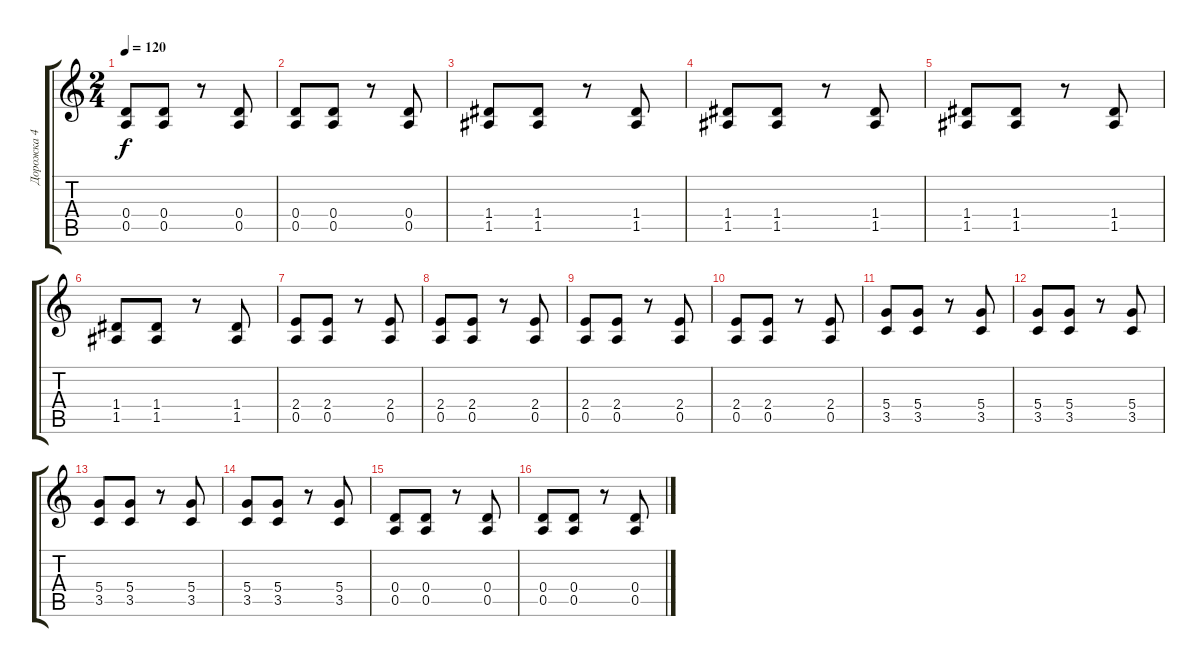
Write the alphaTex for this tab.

\track ("Дорожка 4" "Дорожка 4") {instrument distortionguitar}
\staff {score tabs}
\tuning (E4 B3 G3 D3 A2 D2) {hide}
\ts (2 4)
\tempo 120
\clef g2
\ks c
(0.4 0.5).8{dy f} (0.4 0.5).8 r.8 (0.4 0.5).8 |
(0.4 0.5).8 (0.4 0.5).8 r.8 (0.4 0.5).8 |
(1.4 1.5).8 (1.4 1.5).8 r.8 (1.4 1.5).8 |
(1.4 1.5).8 (1.4 1.5).8 r.8 (1.4 1.5).8 |
(1.4 1.5).8 (1.4 1.5).8 r.8 (1.4 1.5).8 |
(1.4 1.5).8 (1.4 1.5).8 r.8 (1.4 1.5).8 |
(2.4 0.5).8 (2.4 0.5).8 r.8 (2.4 0.5).8 |
(2.4 0.5).8 (2.4 0.5).8 r.8 (2.4 0.5).8 |
(2.4 0.5).8 (2.4 0.5).8 r.8 (2.4 0.5).8 |
(2.4 0.5).8 (2.4 0.5).8 r.8 (2.4 0.5).8 |
(5.4 3.5).8 (5.4 3.5).8 r.8 (5.4 3.5).8 |
(5.4 3.5).8 (5.4 3.5).8 r.8 (5.4 3.5).8 |
(5.4 3.5).8 (5.4 3.5).8 r.8 (5.4 3.5).8 |
(5.4 3.5).8 (5.4 3.5).8 r.8 (5.4 3.5).8 |
(0.4 0.5).8 (0.4 0.5).8 r.8 (0.4 0.5).8 |
(0.4 0.5).8 (0.4 0.5).8 r.8 (0.4 0.5).8
